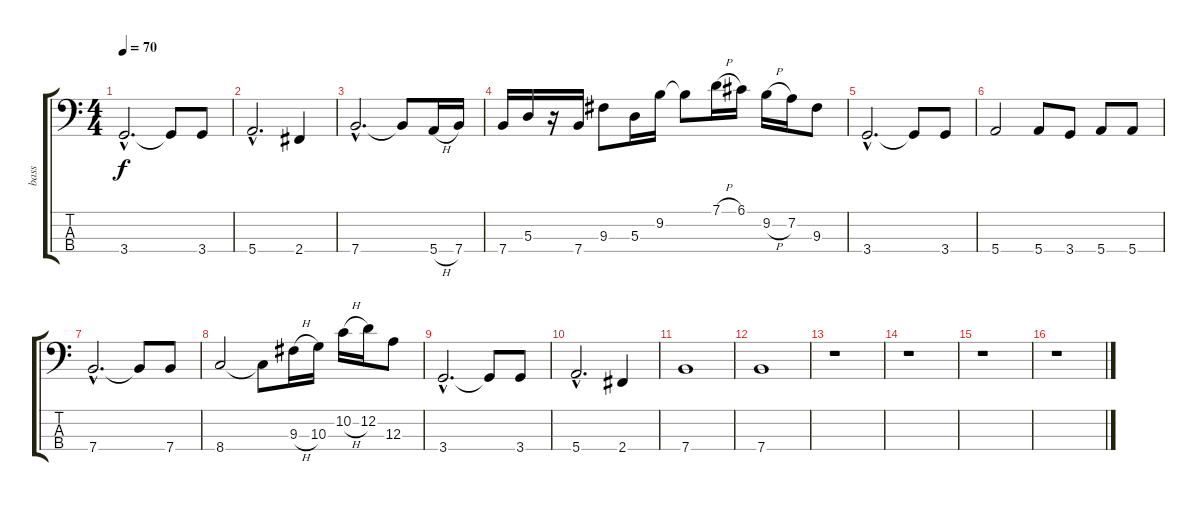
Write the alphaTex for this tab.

\track ("bass" "bass") {instrument electricbasspick}
\staff {score tabs}
\tuning (G2 D2 A1 E1) {hide}
\ts (4 4)
\tempo 70
\clef f4
\ks c
3.4{hac}.2{d dy f} 3.4{t}.8 3.4.8 |
5.4{hac}.2{d} 2.4.4 |
7.4{hac}.2{d} 7.4{t}.8 5.4{h}.16 7.4.16 |
7.4.16 5.3.16 r.16 7.4.16 9.3.8 5.3.16 9.2.16 9.2{t}.8 7.1{h}.16 6.1.16 9.2{h}.16 7.2.16 9.3.8 |
3.4{hac}.2{d} 3.4{t}.8 3.4.8 |
5.4.2 5.4.8 3.4.8 5.4.8 5.4.8 |
7.4{hac}.2{d} 7.4{t}.8 7.4.8 |
8.4.2 8.4{t}.8 9.3{h}.16 10.3.16 10.2{h}.16 12.2.16 12.3.8 |
3.4{hac}.2{d} 3.4{t}.8 3.4.8 |
5.4{hac}.2{d} 2.4.4 |
7.4.1 |
7.4.1 |
r.1 |
r.1 |
r.1 |
r.1
